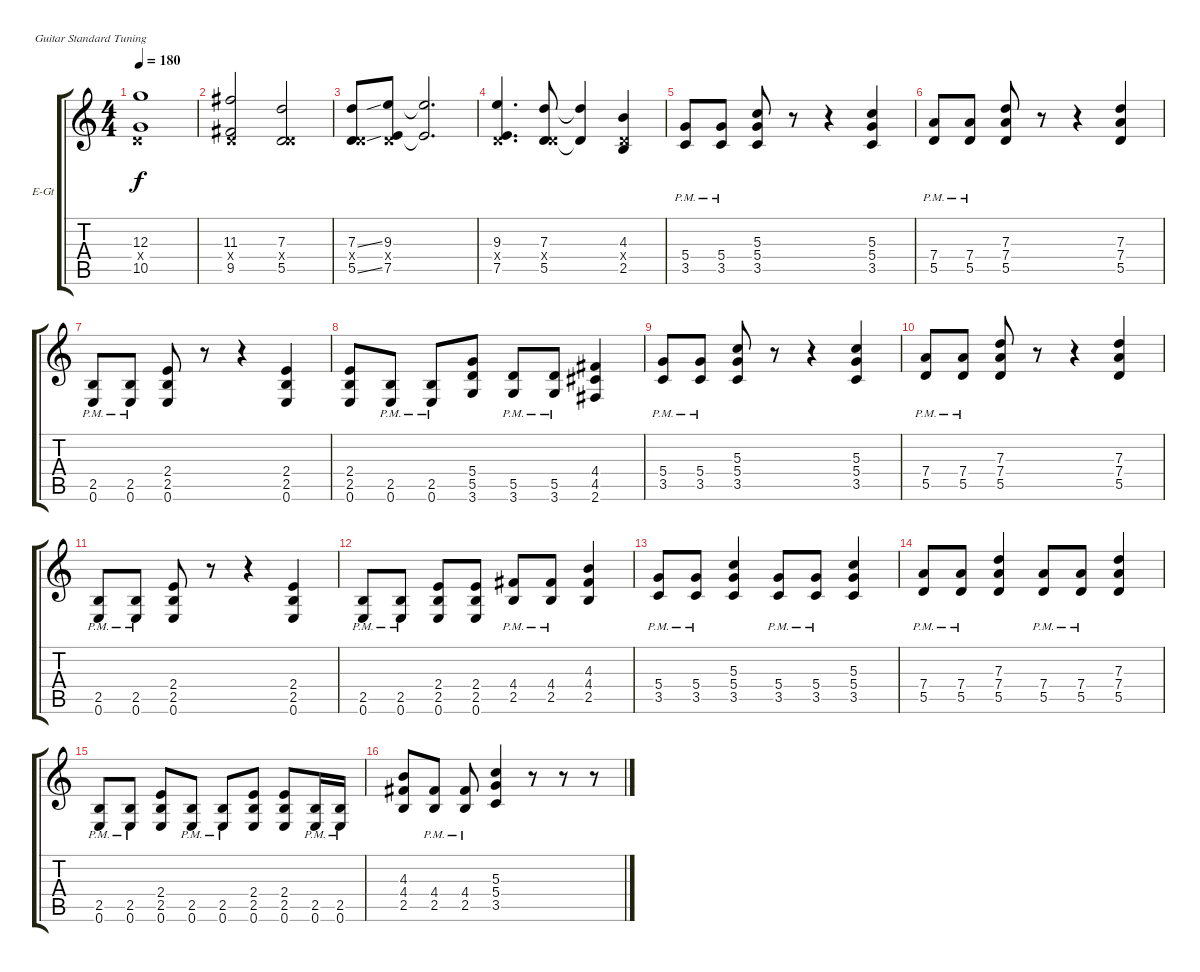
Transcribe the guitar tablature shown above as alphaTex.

\defaultSystemsLayout 4
\bracketExtendMode groupsimilarinstruments
\firstSystemTrackNameOrientation horizontal
\otherSystemsTrackNameOrientation horizontal
\track ("Ритм Гитара" "E-Gt") {instrument distortionguitar}
\staff {score tabs}
\tuning (E4 B3 G3 D3 A2 E2)
\ts (4 4)
\tempo 180
\clef g2
\ks c
(12.3 10.5 0.4{x}).1{dy f} |
(9.5 11.3 0.4{x}).2 (5.5 7.3 0.4{x}).2 |
(5.5{ss} 0.4{x} 7.3{ss}).8 (7.5 0.4{x} 9.3).8 (7.5{t} 9.3{t}).2{d} |
(9.3 7.5 0.4{x}).4{d} (7.3 5.5 0.4{x}).8 (7.3{t} 5.5{t}).4 (4.3 2.5 0.4{x}).4 |
(3.5{pm} 5.4).8 (3.5{pm} 5.4).8 (5.3 3.5 5.4).8 r.8 r.4 (5.3 3.5 5.4).4 |
(5.5{pm} 7.4).8 (5.5{pm} 7.4).8 (7.3 5.5 7.4).8 r.8 r.4 (7.3 7.4 5.5).4 |
(0.6{pm} 2.5).8 (0.6{pm} 2.5).8 (2.5 0.6 2.4).8 r.8 r.4 (2.4 2.5 0.6).4 |
(2.4 2.5 0.6).8 (2.5{pm} 0.6).8 (2.5{pm} 0.6).8 (5.4 3.6 5.5).8 (3.6{pm} 5.5).8 (3.6{pm} 5.5).8 (4.4 4.5 2.6).4 |
(3.5{pm} 5.4).8 (3.5{pm} 5.4).8 (5.3 3.5 5.4).8 r.8 r.4 (5.3 3.5 5.4).4 |
(5.5{pm} 7.4).8 (5.5{pm} 7.4).8 (7.3 5.5 7.4).8 r.8 r.4 (7.3 7.4 5.5).4 |
(0.6{pm} 2.5).8 (0.6{pm} 2.5).8 (2.5 0.6 2.4).8 r.8 r.4 (2.4 2.5 0.6).4 |
(2.5{pm} 0.6).8 (2.5{pm} 0.6).8 (2.4 2.5 0.6).8 (2.4 2.5 0.6).8 (4.4 2.5{pm}).8 (4.4 2.5{pm}).8 (4.3 4.4 2.5).4 |
(3.5{pm} 5.4).8 (3.5{pm} 5.4).8 (3.5 5.4 5.3).4 (3.5{pm} 5.4).8 (3.5{pm} 5.4).8 (3.5 5.4 5.3).4 |
(7.4{pm} 5.5).8 (7.4{pm} 5.5).8 (7.3 7.4 5.5).4 (7.4{pm} 5.5).8 (7.4{pm} 5.5).8 (7.3 7.4 5.5).4 |
(0.6{pm} 2.5{pm}).8 (0.6{pm} 2.5{pm}).8 (2.5 0.6 2.4).8 (0.6{pm} 2.5).8 (0.6{pm} 2.5).8 (2.5 0.6 2.4).8 (2.5 0.6 2.4).8 (0.6{pm} 2.5{pm}).16 (0.6{pm} 2.5{pm}).16 |
(2.5 4.4 4.3).8 (4.4{pm} 2.5{pm}).8 (2.5{pm} 4.4{pm}).8 (3.5 5.4 5.3).4 r.8 r.8 r.8
